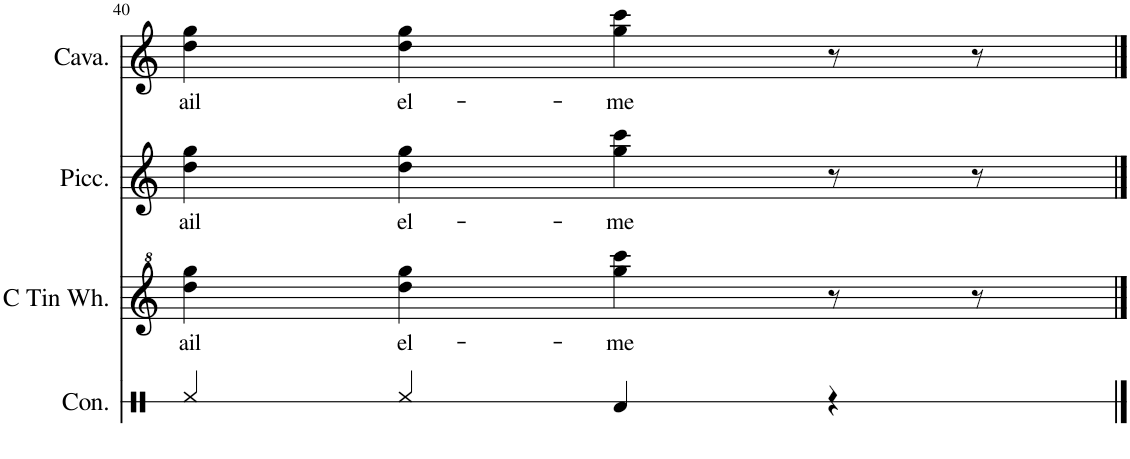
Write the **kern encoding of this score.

**kern	**kern	**text	**kern	**text	**kern	**text
*part4	*part3	*part3	*part2	*part2	*part1	*part1
*staff4	*staff3	*staff3	*staff2	*staff2	*staff1	*staff1
*I"コンガ	*I"C Tin Whistle	*	*I"ピッコロ	*	*I"カヴァキーニョ	*
*	*I'C Tin Wh.	*	*	*	*	*
!!LO:PB:g=z
*clefX	*clefG^2	*	*clefG2	*	*clefG2	*
*	*	*	*Trd-7c-12	*	*	*
*k[]	*k[]	*	*k[]	*	*k[]	*
*M4/4	*M4/4	*	*M4/4	*	*M4/4	*
=40	=40	=40	=40	=40	=40	=40
!	!	!LO:LY:b	!	!LO:LY:b	!	!LO:LY:b
4Rf/	4ddd\ 4ggg\	ail	4dd\ 4gg\	ail	4dd\ 4gg\	ail
!	!	!LO:LY:b	!	!LO:LY:b	!	!LO:LY:b
4Rf/	4ddd\ 4ggg\	el-	4dd\ 4gg\	el-	4dd\ 4gg\	el-
!	!	!LO:LY:b	!	!LO:LY:b	!	!LO:LY:b
4Rd/	4ggg\ 4cccc\	-me	4gg\ 4ccc\	-me	4gg\ 4ccc\	-me
4r	8r	.	8r	.	8r	.
.	8r	.	8r	.	8r	.
==	==	==	==	==	==	==
*-	*-	*-	*-	*-	*-	*-
